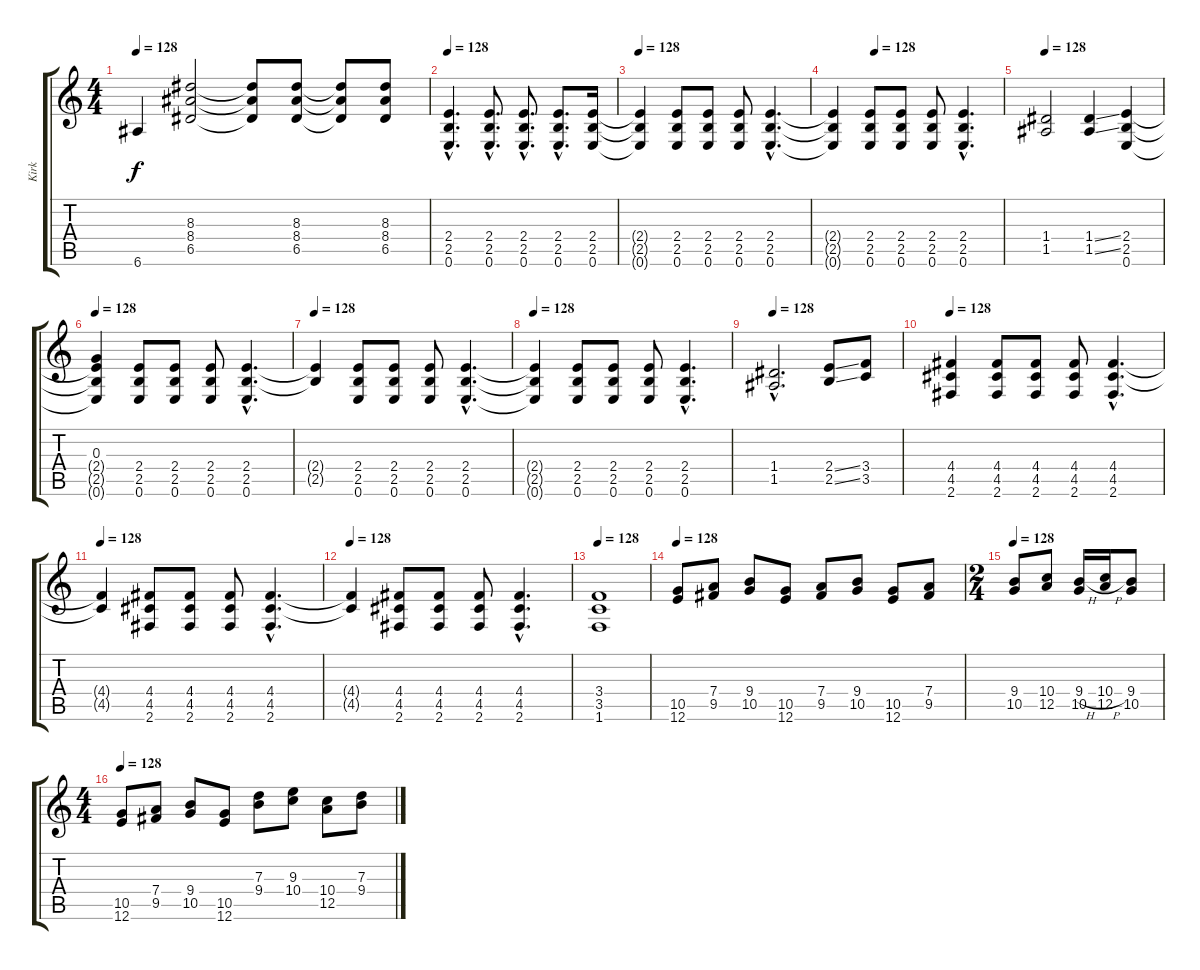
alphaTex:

\track ("Kirk" "Kirk") {instrument distortionguitar}
\staff {score tabs}
\tuning (E4 B3 G3 D3 A2 E2) {hide}
\ts (4 4)
\tempo 128
\clef g2
\ks c
6.6.4{dy f} (8.3 8.4 6.5).2 (8.3{t} 8.4{t} 6.5{t}).8 (8.3 8.4 6.5).8 (8.3{t} 8.4{t} 6.5{t}).8 (8.3 8.4 6.5).8 |
\tempo 128
(2.4{hac} 2.5{hac} 0.6{hac}).4{d} (2.4{hac} 2.5{hac} 0.6{hac}).8{d} (2.4{hac} 2.5{hac} 0.6{hac}).8{d} (2.4{hac} 2.5{hac} 0.6{hac}).8{d} (2.4 2.5 0.6).16 |
\tempo 128
(2.4{t} 2.5{t} 0.6{t}).4 (2.4 2.5 0.6).8 (2.4 2.5 0.6).8 (2.4 2.5 0.6).8 (2.4{hac} 2.5{hac} 0.6{hac}).4{d} |
\tempo (128 0.25)
(2.4{t} 2.5{t} 0.6{t}).4 (2.4 2.5 0.6).8 (2.4 2.5 0.6).8 (2.4 2.5 0.6).8 (2.4{hac} 2.5{hac} 0.6{hac}).4{d} |
\tempo 128
(1.4 1.5).2 (1.4{ss} 1.5{ss}).4 (2.4 2.5 0.6).4 |
\tempo 128
(0.3 2.4{t} 2.5{t} 0.6{t}).4 (2.4 2.5 0.6).8 (2.4 2.5 0.6).8 (2.4 2.5 0.6).8 (2.4{hac} 2.5{hac} 0.6{hac}).4{d} |
\tempo 128
(2.4{t} 2.5{t}).4 (2.4 2.5 0.6).8 (2.4 2.5 0.6).8 (2.4 2.5 0.6).8 (2.4{hac} 2.5{hac} 0.6{hac}).4{d} |
\tempo 128
(2.4{t} 2.5{t} 0.6{t}).4 (2.4 2.5 0.6).8 (2.4 2.5 0.6).8 (2.4 2.5 0.6).8 (2.4{hac} 2.5{hac} 0.6{hac}).4{d} |
\tempo 128
(1.4{hac} 1.5{hac}).2{d} (2.4{ss} 2.5{ss}).8 (3.4 3.5).8 |
\tempo 128
(4.4 4.5 2.6).4 (4.4 4.5 2.6).8 (4.4 4.5 2.6).8 (4.4 4.5 2.6).8 (4.4{hac} 4.5{hac} 2.6{hac}).4{d} |
\tempo 128
(4.4{t} 4.5{t}).4 (4.4 4.5 2.6).8 (4.4 4.5 2.6).8 (4.4 4.5 2.6).8 (4.4{hac} 4.5{hac} 2.6{hac}).4{d} |
\tempo 128
(4.4{t} 4.5{t}).4 (4.4 4.5 2.6).8 (4.4 4.5 2.6).8 (4.4 4.5 2.6).8 (4.4{hac} 4.5{hac} 2.6{hac}).4{d} |
\tempo 128
(3.4 3.5 1.6).1 |
\tempo 128
(10.5 12.6).8 (7.4 9.5).8 (9.4 10.5).8 (10.5 12.6).8 (7.4 9.5).8 (9.4 10.5).8 (10.5 12.6).8 (7.4 9.5).8 |
\ts (2 4)
\tempo 128
(9.4 10.5).8 (10.4 12.5).8 (9.4{h} 10.5).16 (10.4{h} 12.5).16 (9.4 10.5).8 |
\ts (4 4)
\tempo 128
(10.5 12.6).8 (7.4 9.5).8 (9.4 10.5).8 (10.5 12.6).8 (7.3 9.4).8 (9.3 10.4).8 (10.4 12.5).8 (7.3 9.4).8
